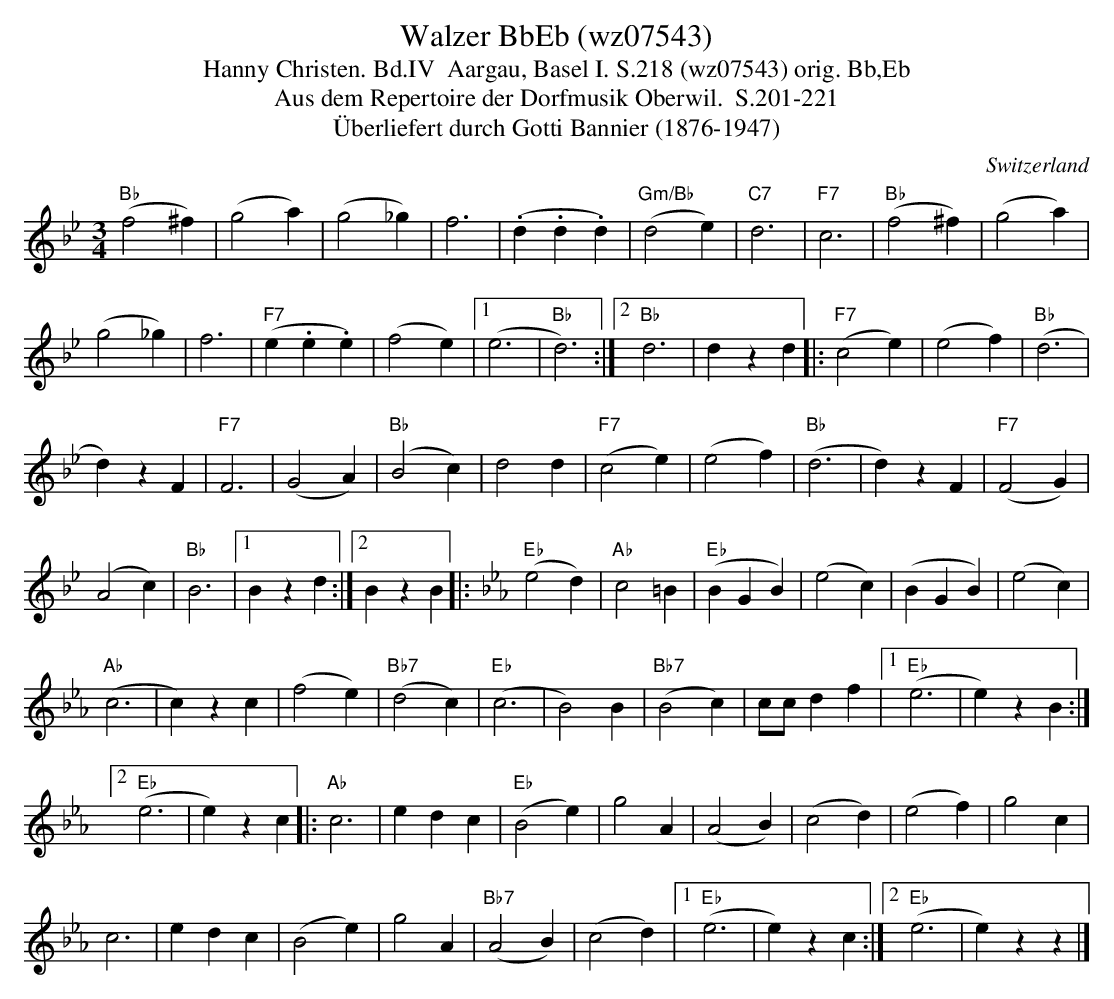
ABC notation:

X:1
T:Walzer BbEb (wz07543)
T:Hanny Christen. Bd.IV  Aargau, Basel I. S.218 (wz07543) orig. Bb,Eb
T: Aus dem Repertoire der Dorfmusik Oberwil.  S.201-221
T:Überliefert durch Gotti Bannier (1876-1947)
M:3/4
L:1/4
O:Switzerland
K:Bb major
("Bb"f2^f) | (g2a) | (g2_g) | f3 | (.d.d.d) | ("Gm/Bb"d2e) | "C7"d3 | "F7"c3 | ("Bb"f2^f) | (g2a) |
(g2_g) | f3 | ("F7"e.e.e) | (f2e) |1 (e3 | "Bb"d3) :|2 "Bb"d3 | dzd |: ("F7"c2e) | (e2f) | ("Bb"d3 |
d)zF | "F7"F3 | (G2A) | ("Bb"B2c) | d2d | ("F7"c2e) | (e2f) | ("Bb"d3 | d)zF | ("F7"F2G) |
(A2c) | "Bb"B3 |1 Bzd :|2 BzB |: [K:Eb] ("Eb"e2d) | "Ab"c2=B | ("Eb"BGB) | (e2c) | (BGB) | (e2c) |
("Ab"c3 | c)zc | (f2e) | ("Bb7"d2c) | ("Eb"c3 | B2)B | ("Bb7"B2c) | c/c/ df |1 ("Eb"e3 | e)zB :|2
("Eb"e3 | e)zc |: "Ab"c3 |  edc | ("Eb"B2e) | g2A | (A2B) | (c2d) | (e2f) | g2c |
c3 | edc | (B2e) | g2A | ("Bb7"A2B) | (c2d) |1 ("Eb"e3 | e)zc :|2 ("Eb"e3 | e) zz |]
